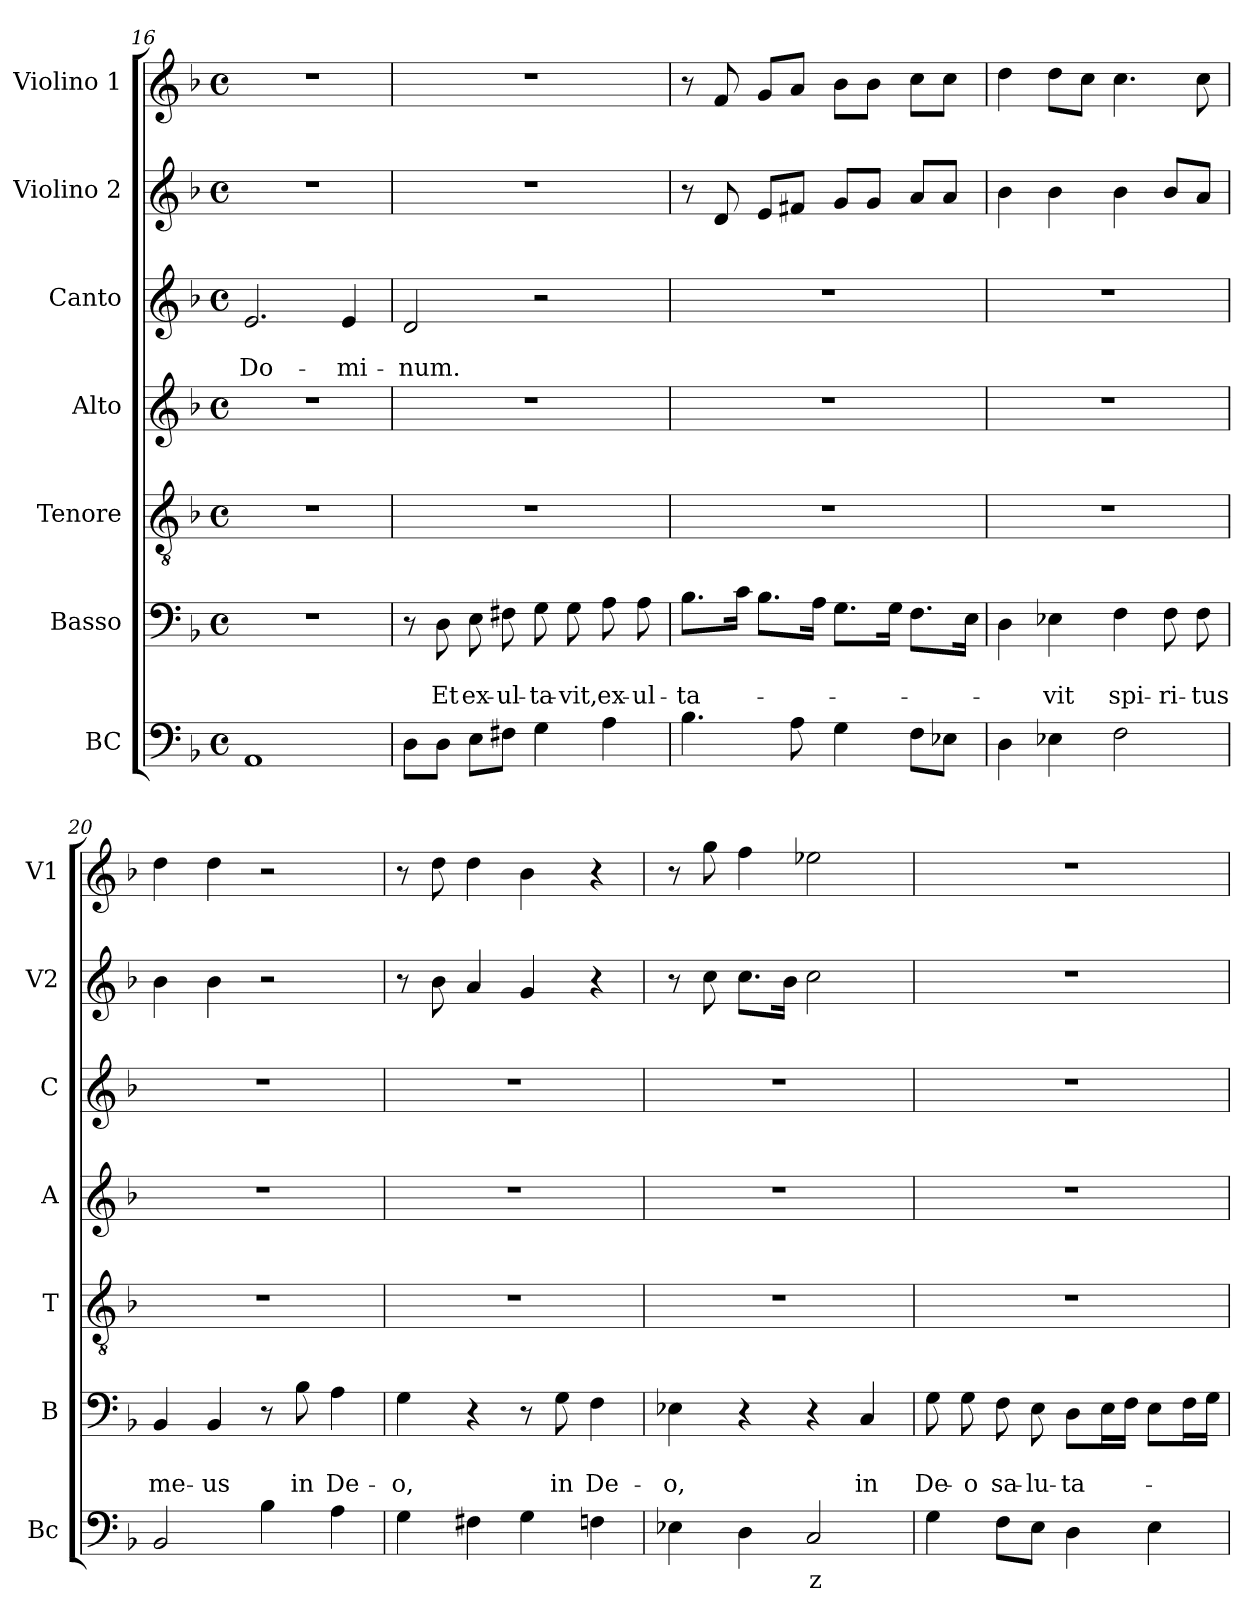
**kern	**text	**kern	**text	**text	**kern	**kern	**kern	**text	**text	**kern	**kern
*part7	*part7	*part6	*part6	*part6	*part5	*part4	*part3	*part3	*part3	*part2	*part1
*staff7	*staff7	*staff6	*staff6	*staff6	*staff5	*staff4	*staff3	*staff3	*staff3	*staff2	*staff1
*I"BC	*	*I"Basso	*	*	*I"Tenore	*I"Alto	*I"Canto	*	*	*I"Violino 2	*I"Violino 1
*I'Bc	*	*I'B	*	*	*I'T	*I'A	*I'C	*	*	*I'V2	*I'V1
*clefF4	*	*clefF4	*	*	*clefGv2	*clefG2	*clefG2	*	*	*clefG2	*clefG2
*k[b-]	*	*k[b-]	*	*	*k[b-]	*k[b-]	*k[b-]	*	*	*k[b-]	*k[b-]
*F:	*	*F:	*	*	*F:	*F:	*F:	*	*	*F:	*F:
*M4/4	*	*M4/4	*	*	*M4/4	*M4/4	*M4/4	*	*	*M4/4	*M4/4
*met(c)	*	*met(c)	*	*	*met(c)	*met(c)	*met(c)	*	*	*met(c)	*met(c)
=16	=16	=16	=16	=16	=16	=16	=16	=16	=16	=16	=16
!	!	!	!	!	!	!	!	!	!LO:LY:b	!	!
1AA	.	1r	.	.	1r	1r	2.e/	.	Do-	1r	1r
!	!	!	!	!	!	!	!	!	!LO:LY:b	!	!
.	.	.	.	.	.	.	4e/	.	-mi-	.	.
=17	=17	=17	=17	=17	=17	=17	=17	=17	=17	=17	=17
!	!	!	!	!	!	!	!	!	!LO:LY:b	!	!
8D\L	.	8r	.	.	1r	1r	2d/	.	-num.	1r	1r
!	!	!	!	!LO:LY:b	!	!	!	!	!	!	!
8D\J	.	8D\	.	Et	.	.	.	.	.	.	.
!	!	!	!	!LO:LY:b	!	!	!	!	!	!	!
8E\L	.	8E\	.	ex-	.	.	.	.	.	.	.
!	!	!	!	!LO:LY:b	!	!	!	!	!	!	!
8F#X\J	.	8F#X\	.	-ul-	.	.	.	.	.	.	.
!	!	!	!	!LO:LY:b	!	!	!	!	!	!	!
4G\	.	8G\	.	-ta-	.	.	2r	.	.	.	.
!	!	!	!	!LO:LY:b	!	!	!	!	!	!	!
.	.	8G\	.	-vit,	.	.	.	.	.	.	.
!	!	!	!	!LO:LY:b	!	!	!	!	!	!	!
4A\	.	8A\	.	ex-	.	.	.	.	.	.	.
!	!	!	!	!LO:LY:b	!	!	!	!	!	!	!
.	.	8A\	.	-ul-	.	.	.	.	.	.	.
!!LO:PB:g=z
=18	=18	=18	=18	=18	=18	=18	=18	=18	=18	=18	=18
!	!	!	!	!LO:LY:b	!	!	!	!	!	!	!
4.B-\	.	8.B-\L	.	-ta-	1r	1r	1r	.	.	8r	8r
.	.	.	.	.	.	.	.	.	.	8d/	8f/
.	.	16c\Jk	.	.	.	.	.	.	.	.	.
.	.	8.B-\L	.	.	.	.	.	.	.	8e/L	8g/L
8A\	.	.	.	.	.	.	.	.	.	8f#X/J	8a/J
.	.	16A\Jk	.	.	.	.	.	.	.	.	.
4G\	.	8.G\L	.	.	.	.	.	.	.	8g/L	8b-\L
.	.	.	.	.	.	.	.	.	.	8g/J	8b-\J
.	.	16G\Jk	.	.	.	.	.	.	.	.	.
8F\L	.	8.F\L	.	.	.	.	.	.	.	8a/L	8cc\L
8E-X\J	.	.	.	.	.	.	.	.	.	8a/J	8cc\J
.	.	16E\Jk	.	.	.	.	.	.	.	.	.
=19	=19	=19	=19	=19	=19	=19	=19	=19	=19	=19	=19
4D\	.	4D\	.	.	1r	1r	1r	.	.	4b-\	4dd\
!	!	!	!	!LO:LY:b	!	!	!	!	!	!	!
4E-X\	.	4E-X\	.	-vit	.	.	.	.	.	4b-\	8dd\L
.	.	.	.	.	.	.	.	.	.	.	8cc\J
!	!	!	!	!LO:LY:b	!	!	!	!	!	!	!
2F\	.	4F\	.	spi-	.	.	.	.	.	4b-\	4.cc\
!	!	!	!	!LO:LY:b	!	!	!	!	!	!	!
.	.	8F\	.	-ri-	.	.	.	.	.	8b-/L	.
!	!	!	!	!LO:LY:b	!	!	!	!	!	!	!
.	.	8F\	.	-tus	.	.	.	.	.	8a/J	8cc\
=20	=20	=20	=20	=20	=20	=20	=20	=20	=20	=20	=20
!	!	!	!	!LO:LY:b	!	!	!	!	!	!	!
2BB-/	.	4BB-/	.	me-	1r	1r	1r	.	.	4b-\	4dd\
!	!	!	!	!LO:LY:b	!	!	!	!	!	!	!
.	.	4BB-/	.	-us	.	.	.	.	.	4b-\	4dd\
4B-\	.	8r	.	.	.	.	.	.	.	2r	2r
!	!	!	!	!LO:LY:b	!	!	!	!	!	!	!
.	.	8B-\	.	in	.	.	.	.	.	.	.
!	!	!	!	!LO:LY:b	!	!	!	!	!	!	!
4A\	.	4A\	.	De-	.	.	.	.	.	.	.
=21	=21	=21	=21	=21	=21	=21	=21	=21	=21	=21	=21
!	!	!	!	!LO:LY:b	!	!	!	!	!	!	!
4G\	.	4G\	.	-o,	1r	1r	1r	.	.	8r	8r
.	.	.	.	.	.	.	.	.	.	8b-\	8dd\
4F#X\	.	4r	.	.	.	.	.	.	.	4a/	4dd\
4G\	.	8r	.	.	.	.	.	.	.	4g/	4b-\
!	!	!	!	!LO:LY:b	!	!	!	!	!	!	!
.	.	8G\	.	in	.	.	.	.	.	.	.
!	!	!	!	!LO:LY:b	!	!	!	!	!	!	!
4Fn\	.	4F\	.	De-	.	.	.	.	.	4r	4r
=22	=22	=22	=22	=22	=22	=22	=22	=22	=22	=22	=22
!	!	!	!	!LO:LY:b	!	!	!	!	!	!	!
4E-X\	.	4E-X\	.	-o,	1r	1r	1r	.	.	8r	8r
.	.	.	.	.	.	.	.	.	.	8cc\	8gg\
4D\	.	4r	.	.	.	.	.	.	.	8.cc\L	4ff\
.	.	.	.	.	.	.	.	.	.	16b-\Jk	.
!	!LO:LY:b	!	!	!	!	!	!	!	!	!	!
2C/	z	4r	.	.	.	.	.	.	.	2cc\	2ee-X\
!	!	!	!	!LO:LY:b	!	!	!	!	!	!	!
.	.	4C/	.	in	.	.	.	.	.	.	.
!!LO:LB:g=z
=23	=23	=23	=23	=23	=23	=23	=23	=23	=23	=23	=23
!	!	!	!	!LO:LY:b	!	!	!	!	!	!	!
4G\	.	8G\	.	De-	1r	1r	1r	.	.	1r	1r
!	!	!	!	!LO:LY:b	!	!	!	!	!	!	!
.	.	8G\	.	-o	.	.	.	.	.	.	.
!	!	!	!	!LO:LY:b	!	!	!	!	!	!	!
8F\L	.	8F\	.	sa-	.	.	.	.	.	.	.
!	!	!	!	!LO:LY:b	!	!	!	!	!	!	!
8E\J	.	8E\	.	-lu-	.	.	.	.	.	.	.
!	!	!	!	!LO:LY:b	!	!	!	!	!	!	!
4D\	.	8D\L	.	-ta-	.	.	.	.	.	.	.
.	.	16E\L	.	.	.	.	.	.	.	.	.
.	.	16F\JJ	.	.	.	.	.	.	.	.	.
4E\	.	8E\L	.	.	.	.	.	.	.	.	.
.	.	16F\L	.	.	.	.	.	.	.	.	.
.	.	16G\JJ	.	.	.	.	.	.	.	.	.
=	=	=	=	=	=	=	=	=	=	=	=
*-	*-	*-	*-	*-	*-	*-	*-	*-	*-	*-	*-
